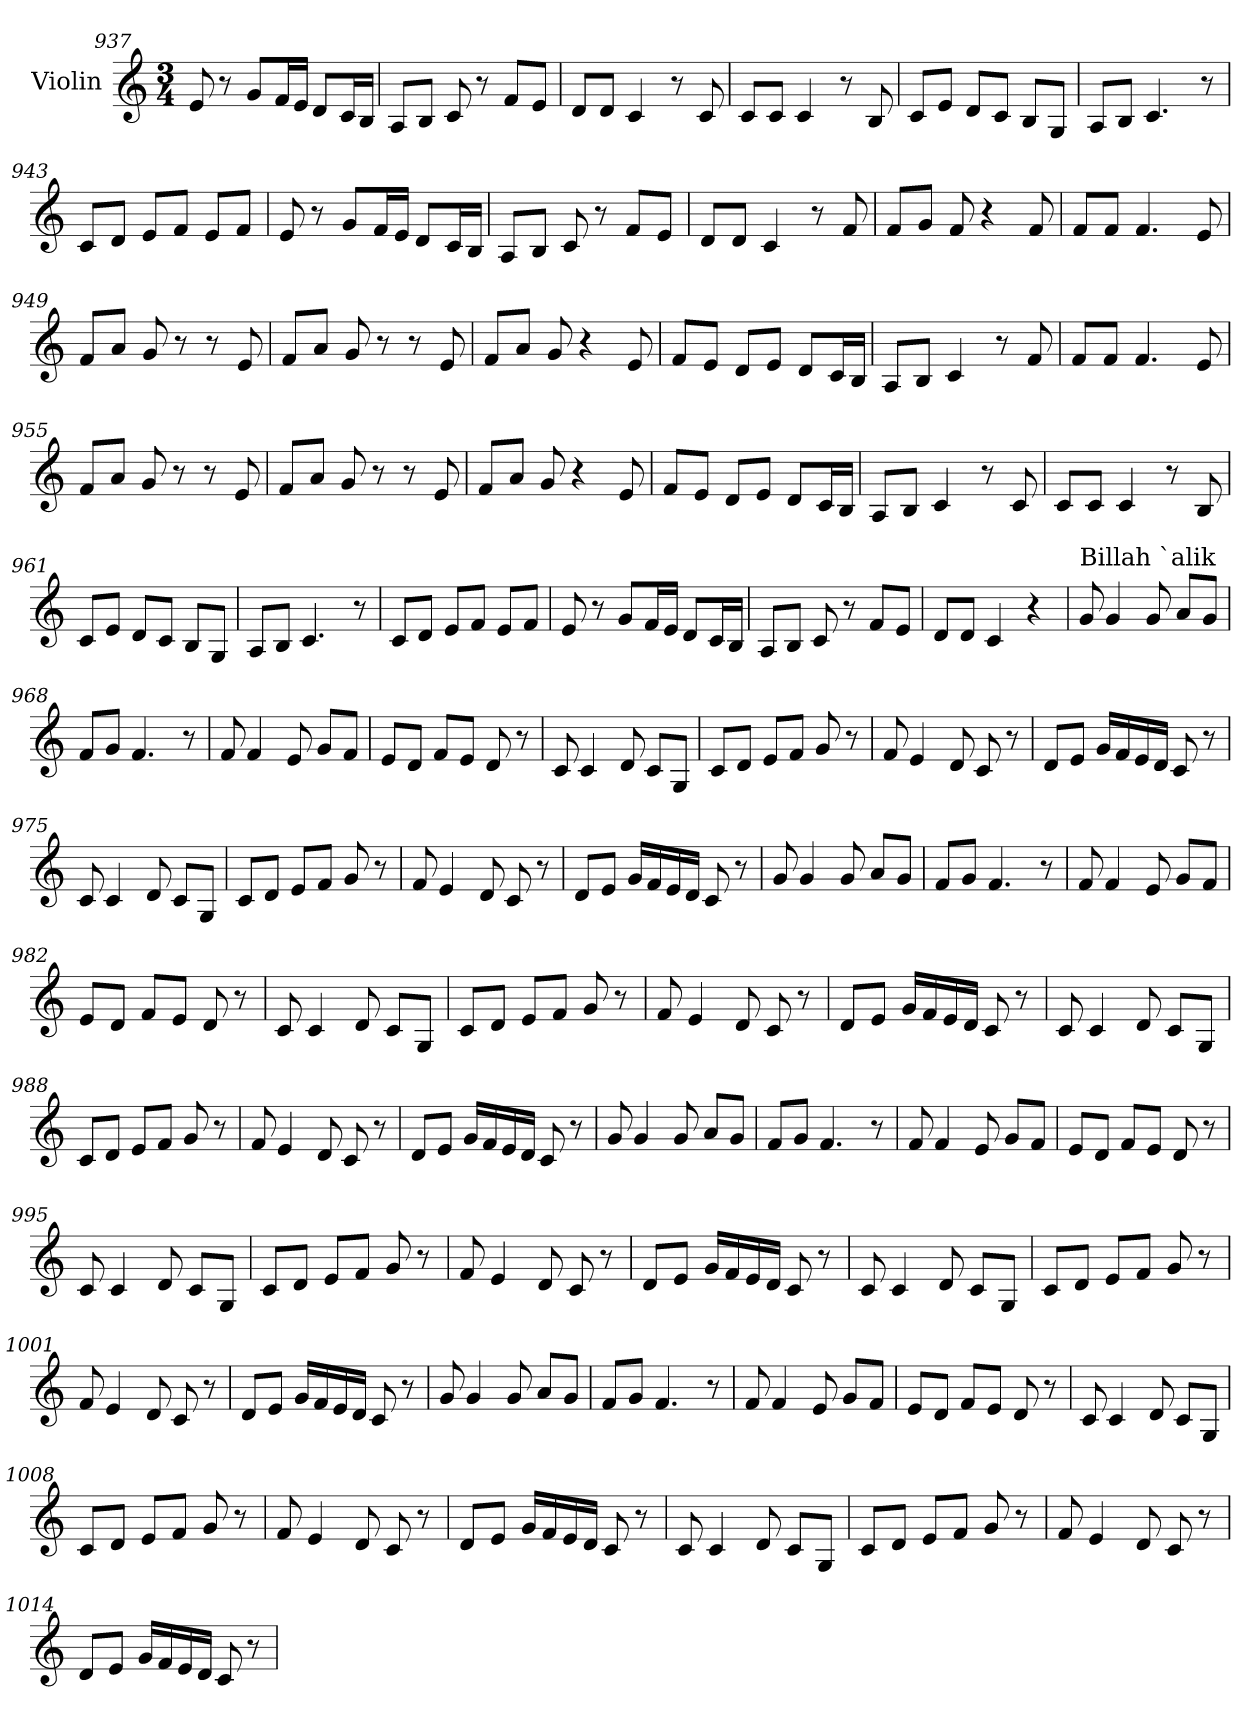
**kern
*part1
*staff1
*I"Violin
*clefG2
*k[]
*M3/4
=937
8e/
8r
8g/L
16f/L
16e/JJ
8d/L
16c/L
16B/JJ
!!LO:LB:g=z
=938
8A/L
8B/J
8c/
8r
8f/L
8e/J
!!LO:PB:g=z
=939
8d/L
8d/J
4c/
8r
8c/
=940
8c/L
8c/J
4c/
8r
8B/
=941
8c/L
8e/J
8d/L
8c/J
8B/L
8G/J
=942
8A/L
8B/J
4.c/
8r
=943
8c/L
8d/J
8e/L
8f/J
8e/L
8f/J
=944
8e/
8r
8g/L
16f/L
16e/JJ
8d/L
16c/L
16B/JJ
!!LO:LB:g=z
=945
8A/L
8B/J
8c/
8r
8f/L
8e/J
=946
8d/L
8d/J
4c/
8r
8f/
=947
8f/L
8g/J
8f/
4r
8f/
=948
8f/L
8f/J
4.f/
8e/
=949
8f/L
8a/J
8g/
8r
8r
8e/
=950
8f/L
8a/J
8g/
8r
8r
8e/
!!LO:LB:g=z
=951
8f/L
8a/J
8g/
4r
8e/
=952
8f/L
8e/J
8d/L
8e/J
8d/L
16c/L
16B/JJ
=953
8A/L
8B/J
4c/
8r
8f/
=954
8f/L
8f/J
4.f/
8e/
=955
8f/L
8a/J
8g/
8r
8r
8e/
=956
8f/L
8a/J
8g/
8r
8r
8e/
!!LO:LB:g=z
=957
8f/L
8a/J
8g/
4r
8e/
=958
8f/L
8e/J
8d/L
8e/J
8d/L
16c/L
16B/JJ
=959
8A/L
8B/J
4c/
8r
8c/
=960
8c/L
8c/J
4c/
8r
8B/
=961
8c/L
8e/J
8d/L
8c/J
8B/L
8G/J
=962
8A/L
8B/J
4.c/
8r
!!LO:PB:g=z
=963
8c/L
8d/J
8e/L
8f/J
8e/L
8f/J
=964
8e/
8r
8g/L
16f/L
16e/JJ
8d/L
16c/L
16B/JJ
=965
8A/L
8B/J
8c/
8r
8f/L
8e/J
=966
8d/L
8d/J
4c/
4r
=967
*MM100
!LO:TX:a:t=Billah `alik
8g/
4g/
8g/
8a/L
8g/J
=968
8f/L
8g/J
4.f/
8r
!!LO:LB:g=z
=969
8f/
4f/
8e/
8g/L
8f/J
!!LO:LB:g=z
=970
8e/L
8d/J
8f/L
8e/J
8d/
8r
=971
8c/
4c/
8d/
8c/L
8G/J
=972
8c/L
8d/J
8e/L
8f/J
8g/
8r
=973
8f/
4e/
8d/
8c/
8r
=974
8d/L
8e/J
16g/LL
16f/
16e/
16d/JJ
8c/
8r
!!LO:LB:g=z
=975
8c/
4c/
8d/
8c/L
8G/J
=976
8c/L
8d/J
8e/L
8f/J
8g/
8r
=977
8f/
4e/
8d/
8c/
8r
=978
8d/L
8e/J
16g/LL
16f/
16e/
16d/JJ
8c/
8r
=979
8g/
4g/
8g/
8a/L
8g/J
!!LO:LB:g=z
=980
8f/L
8g/J
4.f/
8r
!!LO:LB:g=z
=981
8f/
4f/
8e/
8g/L
8f/J
!!LO:LB:g=z
=982
8e/L
8d/J
8f/L
8e/J
8d/
8r
=983
8c/
4c/
8d/
8c/L
8G/J
=984
8c/L
8d/J
8e/L
8f/J
8g/
8r
=985
8f/
4e/
8d/
8c/
8r
=986
8d/L
8e/J
16g/LL
16f/
16e/
16d/JJ
8c/
8r
!!LO:LB:g=z
=987
8c/
4c/
8d/
8c/L
8G/J
=988
8c/L
8d/J
8e/L
8f/J
8g/
8r
=989
8f/
4e/
8d/
8c/
8r
=990
8d/L
8e/J
16g/LL
16f/
16e/
16d/JJ
8c/
8r
=991
8g/
4g/
8g/
8a/L
8g/J
!!LO:PB:g=z
=992
8f/L
8g/J
4.f/
8r
!!LO:LB:g=z
=993
8f/
4f/
8e/
8g/L
8f/J
!!LO:PB:g=z
=994
8e/L
8d/J
8f/L
8e/J
8d/
8r
=995
8c/
4c/
8d/
8c/L
8G/J
=996
8c/L
8d/J
8e/L
8f/J
8g/
8r
=997
8f/
4e/
8d/
8c/
8r
=998
8d/L
8e/J
16g/LL
16f/
16e/
16d/JJ
8c/
8r
!!LO:LB:g=z
=999
8c/
4c/
8d/
8c/L
8G/J
=1000
8c/L
8d/J
8e/L
8f/J
8g/
8r
=1001
8f/
4e/
8d/
8c/
8r
=1002
8d/L
8e/J
16g/LL
16f/
16e/
16d/JJ
8c/
8r
=1003
8g/
4g/
8g/
8a/L
8g/J
!!LO:LB:g=z
=1004
8f/L
8g/J
4.f/
8r
!!LO:LB:g=z
=1005
8f/
4f/
8e/
8g/L
8f/J
!!LO:LB:g=z
=1006
8e/L
8d/J
8f/L
8e/J
8d/
8r
=1007
8c/
4c/
8d/
8c/L
8G/J
=1008
8c/L
8d/J
8e/L
8f/J
8g/
8r
=1009
8f/
4e/
8d/
8c/
8r
=1010
8d/L
8e/J
16g/LL
16f/
16e/
16d/JJ
8c/
8r
!!LO:LB:g=z
=1011
8c/
4c/
8d/
8c/L
8G/J
=1012
8c/L
8d/J
8e/L
8f/J
8g/
8r
=1013
8f/
4e/
8d/
8c/
8r
=1014
8d/L
8e/J
16g/LL
16f/
16e/
16d/JJ
8c/
8r
=
*-
